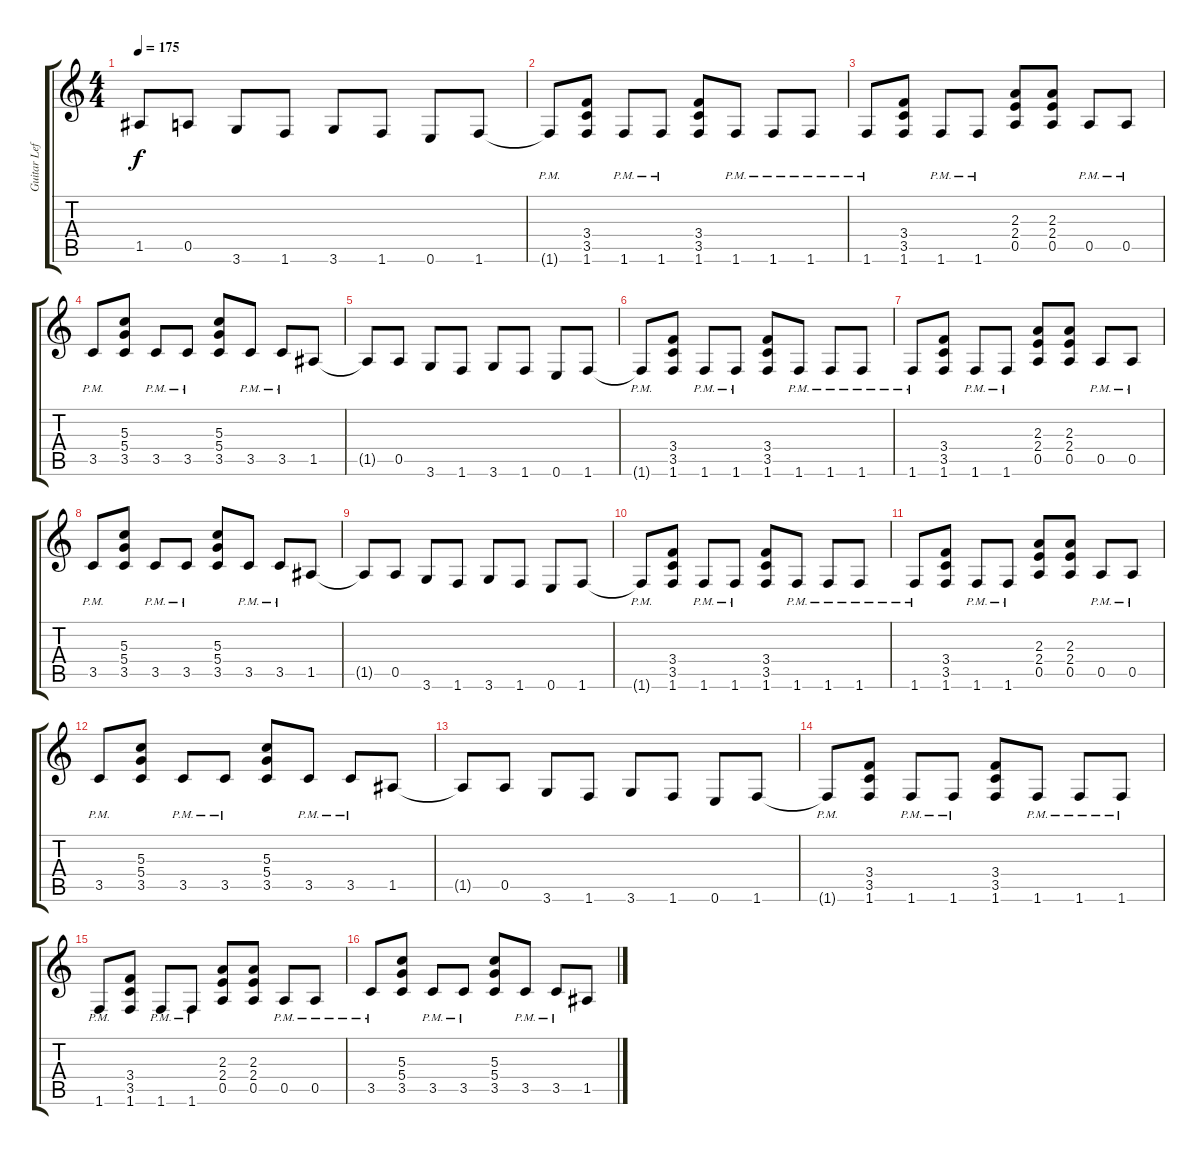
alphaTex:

\track ("Guitar Left" "Guitar Lef") {instrument overdrivenguitar}
\staff {score tabs}
\tuning (E4 B3 G3 D3 A2 E2) {hide}
\ts (4 4)
\tempo 175
\clef g2
\ks c
1.5{t}.8{dy f} 0.5.8 3.6.8 1.6.8 3.6.8 1.6.8 0.6.8 1.6.8 |
1.6{pm t}.8 (3.4 3.5 1.6).8 1.6{pm}.8 1.6{pm}.8 (3.4 3.5 1.6).8 1.6{pm}.8 1.6{pm}.8 1.6{pm}.8 |
1.6{pm}.8 (3.4 3.5 1.6).8 1.6{pm}.8 1.6{pm}.8 (2.3 2.4 0.5).8 (2.3 2.4 0.5).8 0.5{pm}.8 0.5{pm}.8 |
3.5{pm}.8 (5.3 5.4 3.5).8 3.5{pm}.8 3.5{pm}.8 (5.3 5.4 3.5).8 3.5{pm}.8 3.5{pm}.8 1.5.8 |
1.5{t}.8 0.5.8 3.6.8 1.6.8 3.6.8 1.6.8 0.6.8 1.6.8 |
1.6{pm t}.8 (3.4 3.5 1.6).8 1.6{pm}.8 1.6{pm}.8 (3.4 3.5 1.6).8 1.6{pm}.8 1.6{pm}.8 1.6{pm}.8 |
1.6{pm}.8 (3.4 3.5 1.6).8 1.6{pm}.8 1.6{pm}.8 (2.3 2.4 0.5).8 (2.3 2.4 0.5).8 0.5{pm}.8 0.5{pm}.8 |
3.5{pm}.8 (5.3 5.4 3.5).8 3.5{pm}.8 3.5{pm}.8 (5.3 5.4 3.5).8 3.5{pm}.8 3.5{pm}.8 1.5.8 |
1.5{t}.8 0.5.8 3.6.8 1.6.8 3.6.8 1.6.8 0.6.8 1.6.8 |
1.6{pm t}.8 (3.4 3.5 1.6).8 1.6{pm}.8 1.6{pm}.8 (3.4 3.5 1.6).8 1.6{pm}.8 1.6{pm}.8 1.6{pm}.8 |
1.6{pm}.8 (3.4 3.5 1.6).8 1.6{pm}.8 1.6{pm}.8 (2.3 2.4 0.5).8 (2.3 2.4 0.5).8 0.5{pm}.8 0.5{pm}.8 |
3.5{pm}.8 (5.3 5.4 3.5).8 3.5{pm}.8 3.5{pm}.8 (5.3 5.4 3.5).8 3.5{pm}.8 3.5{pm}.8 1.5.8 |
1.5{t}.8 0.5.8 3.6.8 1.6.8 3.6.8 1.6.8 0.6.8 1.6.8 |
1.6{pm t}.8 (3.4 3.5 1.6).8 1.6{pm}.8 1.6{pm}.8 (3.4 3.5 1.6).8 1.6{pm}.8 1.6{pm}.8 1.6{pm}.8 |
1.6{pm}.8 (3.4 3.5 1.6).8 1.6{pm}.8 1.6{pm}.8 (2.3 2.4 0.5).8 (2.3 2.4 0.5).8 0.5{pm}.8 0.5{pm}.8 |
3.5{pm}.8 (5.3 5.4 3.5).8 3.5{pm}.8 3.5{pm}.8 (5.3 5.4 3.5).8 3.5{pm}.8 3.5{pm}.8 1.5.8
